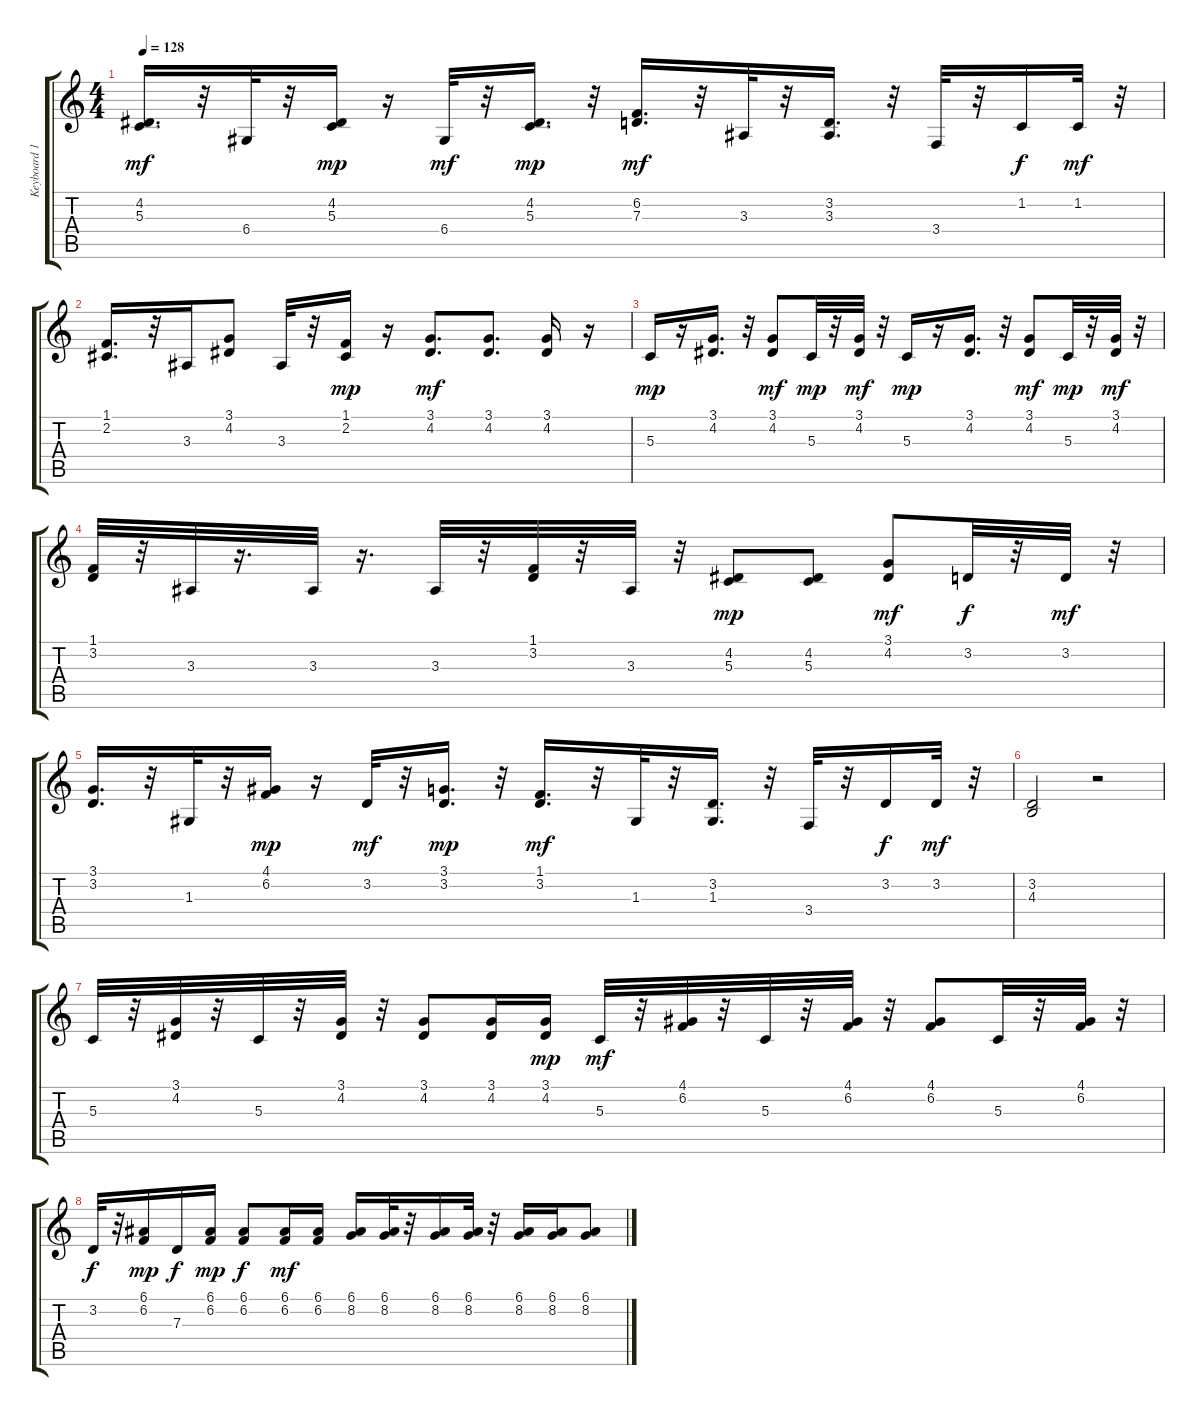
\track ("Keyboard 1" "Keyboard 1") {instrument brightacousticpiano}
\staff {score tabs}
\tuning (E4 B3 G3 D3 A2 E2) {hide}
\ts (4 4)
\tempo 128
\clef g2
\ks c
(4.2 5.3).16{d dy mf} r.32 6.4.32 r.32 (4.2 5.3).16{dy mp} r.16 6.4.32{dy mf} r.32 (4.2 5.3).16{d dy mp} r.32 (6.2 7.3).16{d dy mf} r.32 3.3.32 r.32 (3.2 3.3).16{d} r.32 3.4.32 r.32 1.2.16{dy f} 1.2.32{dy mf} r.32 |
(1.1 2.2).16{d} r.32 3.3.16 (3.1 4.2).8 3.3.32 r.32 (1.1 2.2).16{dy mp} r.16 (3.1 4.2).8{d dy mf} (3.1 4.2).8{d} (3.1 4.2).16 r.16 |
5.3.16{dy mp} r.16 (3.1 4.2).16{d} r.32 (3.1 4.2).8{dy mf} 5.3.32{dy mp} r.32 (3.1 4.2).32{dy mf} r.32 5.3.16{dy mp} r.16 (3.1 4.2).16{d} r.32 (3.1 4.2).8{dy mf} 5.3.32{dy mp} r.32 (3.1 4.2).32{dy mf} r.32 |
(1.1 3.2).32 r.32 3.3.32 r.16{d} 3.3.32 r.16{d} 3.3.32 r.32 (1.1 3.2).32 r.32 3.3.32 r.32 (4.2 5.3).8{dy mp} (4.2 5.3).8 (3.1 4.2).8{dy mf} 3.2.32{dy f} r.32 3.2.32{dy mf} r.32 |
(3.1 3.2).16{d} r.32 1.3.32 r.32 (4.1 6.2).16{dy mp} r.16 3.2.32{dy mf} r.32 (3.1 3.2).16{d dy mp} r.32 (1.1 3.2).16{d dy mf} r.32 1.3.32 r.32 (3.2 1.3).16{d} r.32 3.4.32 r.32 3.2.16{dy f} 3.2.32{dy mf} r.32 |
(3.2 4.3).2 r.2 |
5.3.32 r.32 (3.1 4.2).32 r.32 5.3.32 r.32 (3.1 4.2).32 r.32 (3.1 4.2).8 (3.1 4.2).16 (3.1 4.2).16{dy mp} 5.3.32{dy mf} r.32 (4.1 6.2).32 r.32 5.3.32 r.32 (4.1 6.2).32 r.32 (4.1 6.2).8 5.3.32 r.32 (4.1 6.2).32 r.32 |
3.2.32{dy f} r.32 (6.1 6.2).16{dy mp} 7.3.16{dy f} (6.1 6.2).16{dy mp} (6.1 6.2).8{dy f} (6.1 6.2).16{dy mf} (6.1 6.2).16 (6.1 8.2).16 (6.1 8.2).32 r.32 (6.1 8.2).16 (6.1 8.2).32 r.32 (6.1 8.2).16 (6.1 8.2).16 (6.1 8.2).8
